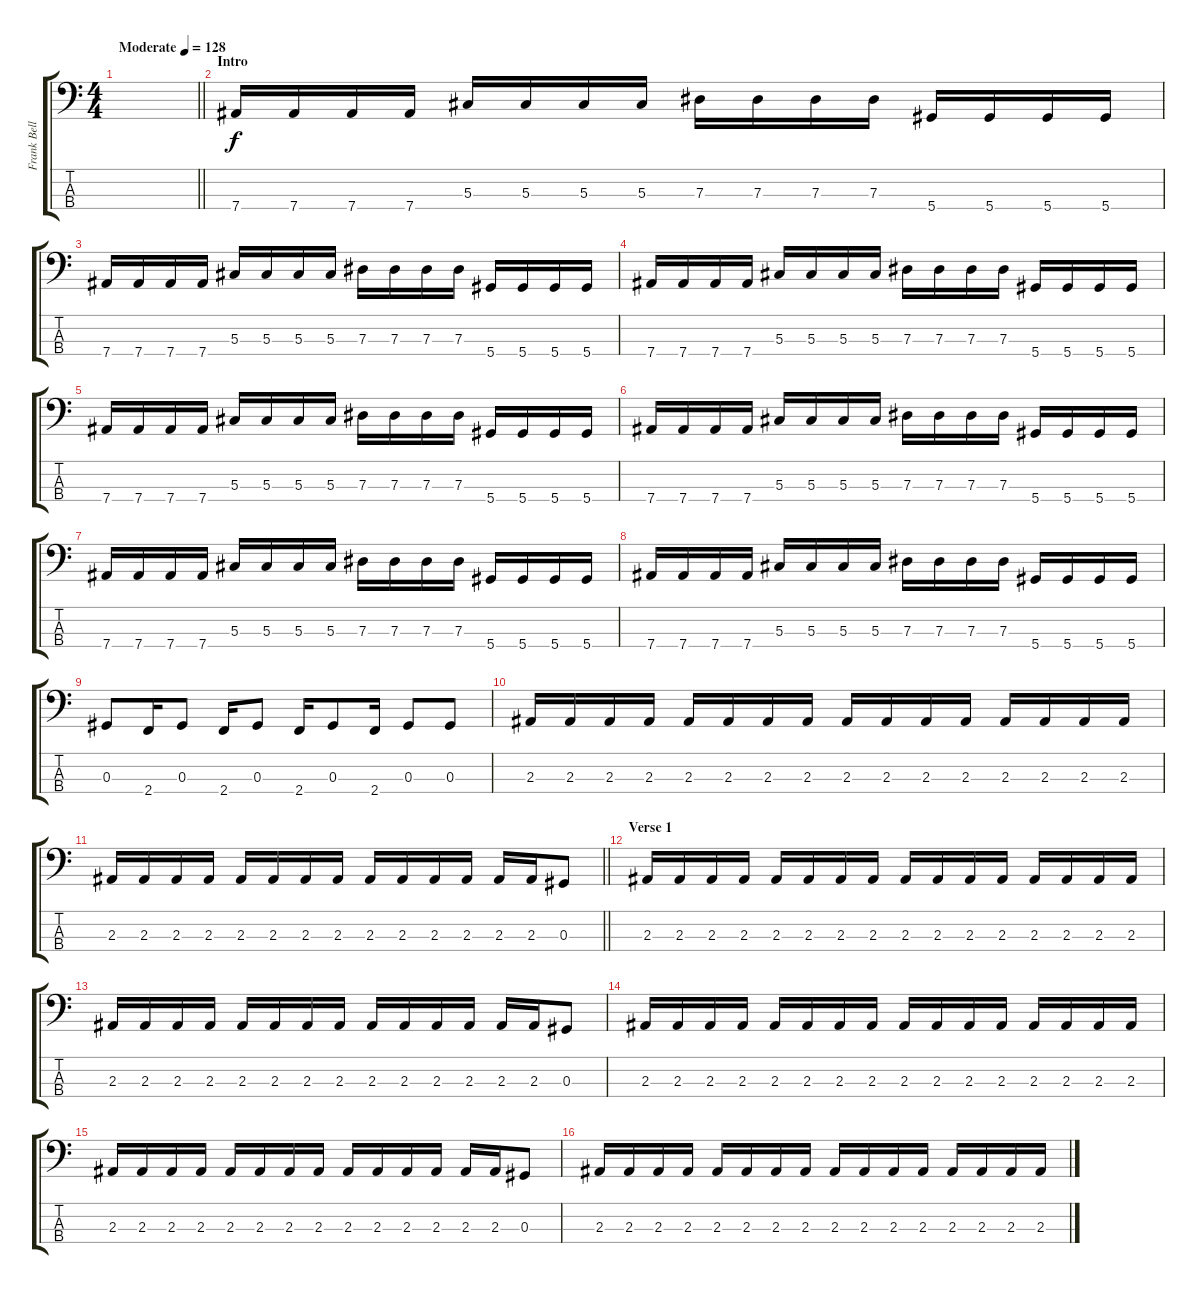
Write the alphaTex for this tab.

\track ("Frank Bello (Bass)" "Frank Bell") {instrument electricbassfinger}
\staff {score tabs}
\tuning (Gb2 Db2 Ab1 Eb1) {hide}
\ts (4 4)
\tempo (128 "Moderate")
\clef f4
\barLineRight lightlight
\ks c
|
\section ("" "Intro")
7.4.16{instrument electricbasspick} 7.4.16 7.4.16 7.4.16 5.3.16 5.3.16 5.3.16 5.3.16 7.3.16 7.3.16 7.3.16 7.3.16 5.4.16 5.4.16 5.4.16 5.4.16 |
7.4.16 7.4.16 7.4.16 7.4.16 5.3.16 5.3.16 5.3.16 5.3.16 7.3.16 7.3.16 7.3.16 7.3.16 5.4.16 5.4.16 5.4.16 5.4.16 |
7.4.16 7.4.16 7.4.16 7.4.16 5.3.16 5.3.16 5.3.16 5.3.16 7.3.16 7.3.16 7.3.16 7.3.16 5.4.16 5.4.16 5.4.16 5.4.16 |
7.4.16 7.4.16 7.4.16 7.4.16 5.3.16 5.3.16 5.3.16 5.3.16 7.3.16 7.3.16 7.3.16 7.3.16 5.4.16 5.4.16 5.4.16 5.4.16 |
7.4.16 7.4.16 7.4.16 7.4.16 5.3.16 5.3.16 5.3.16 5.3.16 7.3.16 7.3.16 7.3.16 7.3.16 5.4.16 5.4.16 5.4.16 5.4.16 |
7.4.16 7.4.16 7.4.16 7.4.16 5.3.16 5.3.16 5.3.16 5.3.16 7.3.16 7.3.16 7.3.16 7.3.16 5.4.16 5.4.16 5.4.16 5.4.16 |
7.4.16 7.4.16 7.4.16 7.4.16 5.3.16 5.3.16 5.3.16 5.3.16 7.3.16 7.3.16 7.3.16 7.3.16 5.4.16 5.4.16 5.4.16 5.4.16 |
0.3.8 2.4.16 0.3.8 2.4.16 0.3.8 2.4.16 0.3.8 2.4.16 0.3.8 0.3.8 |
2.3.16 2.3.16 2.3.16 2.3.16 2.3.16 2.3.16 2.3.16 2.3.16 2.3.16 2.3.16 2.3.16 2.3.16 2.3.16 2.3.16 2.3.16 2.3.16 |
\barLineRight lightlight
2.3.16 2.3.16 2.3.16 2.3.16 2.3.16 2.3.16 2.3.16 2.3.16 2.3.16 2.3.16 2.3.16 2.3.16 2.3.16 2.3.16 0.3.8 |
\section ("" "Verse 1")
2.3.16{instrument electricbassfinger} 2.3.16 2.3.16 2.3.16 2.3.16 2.3.16 2.3.16 2.3.16 2.3.16 2.3.16 2.3.16 2.3.16 2.3.16 2.3.16 2.3.16 2.3.16 |
2.3.16 2.3.16 2.3.16 2.3.16 2.3.16 2.3.16 2.3.16 2.3.16 2.3.16 2.3.16 2.3.16 2.3.16 2.3.16 2.3.16 0.3.8 |
2.3.16 2.3.16 2.3.16 2.3.16 2.3.16 2.3.16 2.3.16 2.3.16 2.3.16 2.3.16 2.3.16 2.3.16 2.3.16 2.3.16 2.3.16 2.3.16 |
2.3.16 2.3.16 2.3.16 2.3.16 2.3.16 2.3.16 2.3.16 2.3.16 2.3.16 2.3.16 2.3.16 2.3.16 2.3.16 2.3.16 0.3.8 |
2.3.16 2.3.16 2.3.16 2.3.16 2.3.16 2.3.16 2.3.16 2.3.16 2.3.16 2.3.16 2.3.16 2.3.16 2.3.16 2.3.16 2.3.16 2.3.16
